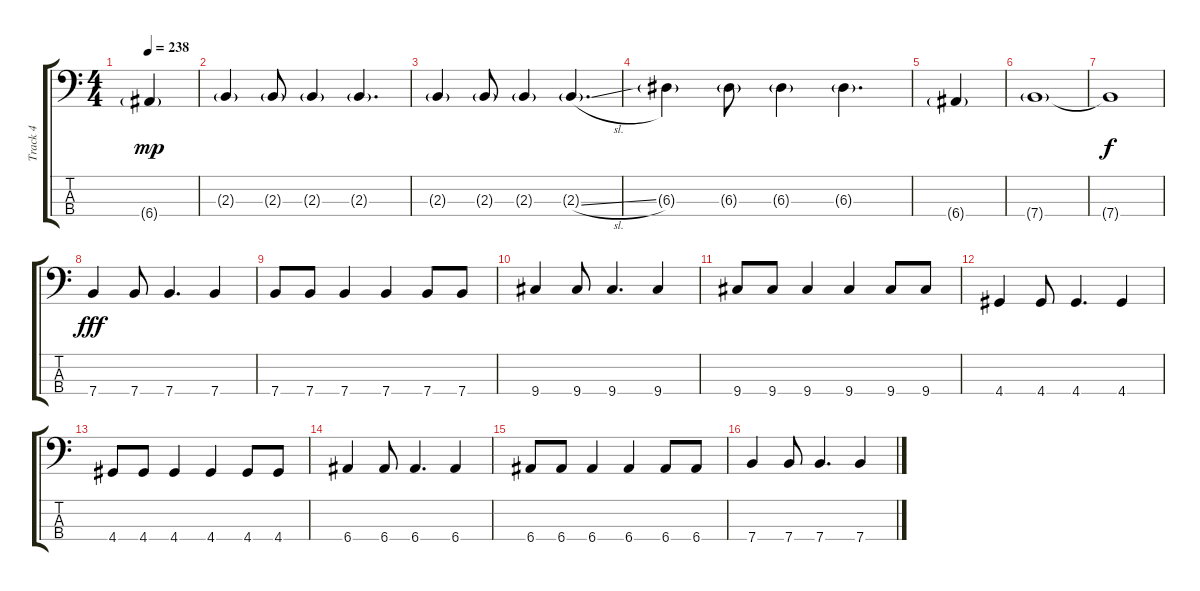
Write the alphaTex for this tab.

\track ("Track 4" "Track 4") {instrument electricbassfinger}
\staff {score tabs}
\tuning (G2 D2 A1 E1) {hide}
\ts (4 4)
\tempo 238
\clef f4
\ks c
6.4{g}.4{dy mp} |
2.3{g}.4 2.3{g}.8 2.3{g}.4 2.3{g}.4{d} |
2.3{g}.4 2.3{g}.8 2.3{g}.4 2.3{sl g}.4{d} |
6.3{g}.4 6.3{g}.8 6.3{g}.4 6.3{g}.4{d} |
6.4{g}.4 |
7.4{g}.1 |
7.4{t}.1{dy f} |
7.4.4{dy fff} 7.4.8 7.4.4{d} 7.4.4 |
7.4.8 7.4.8 7.4.4 7.4.4 7.4.8 7.4.8 |
9.4.4 9.4.8 9.4.4{d} 9.4.4 |
9.4.8 9.4.8 9.4.4 9.4.4 9.4.8 9.4.8 |
4.4.4 4.4.8 4.4.4{d} 4.4.4 |
4.4.8 4.4.8 4.4.4 4.4.4 4.4.8 4.4.8 |
6.4.4 6.4.8 6.4.4{d} 6.4.4 |
6.4.8 6.4.8 6.4.4 6.4.4 6.4.8 6.4.8 |
7.4.4 7.4.8 7.4.4{d} 7.4.4
